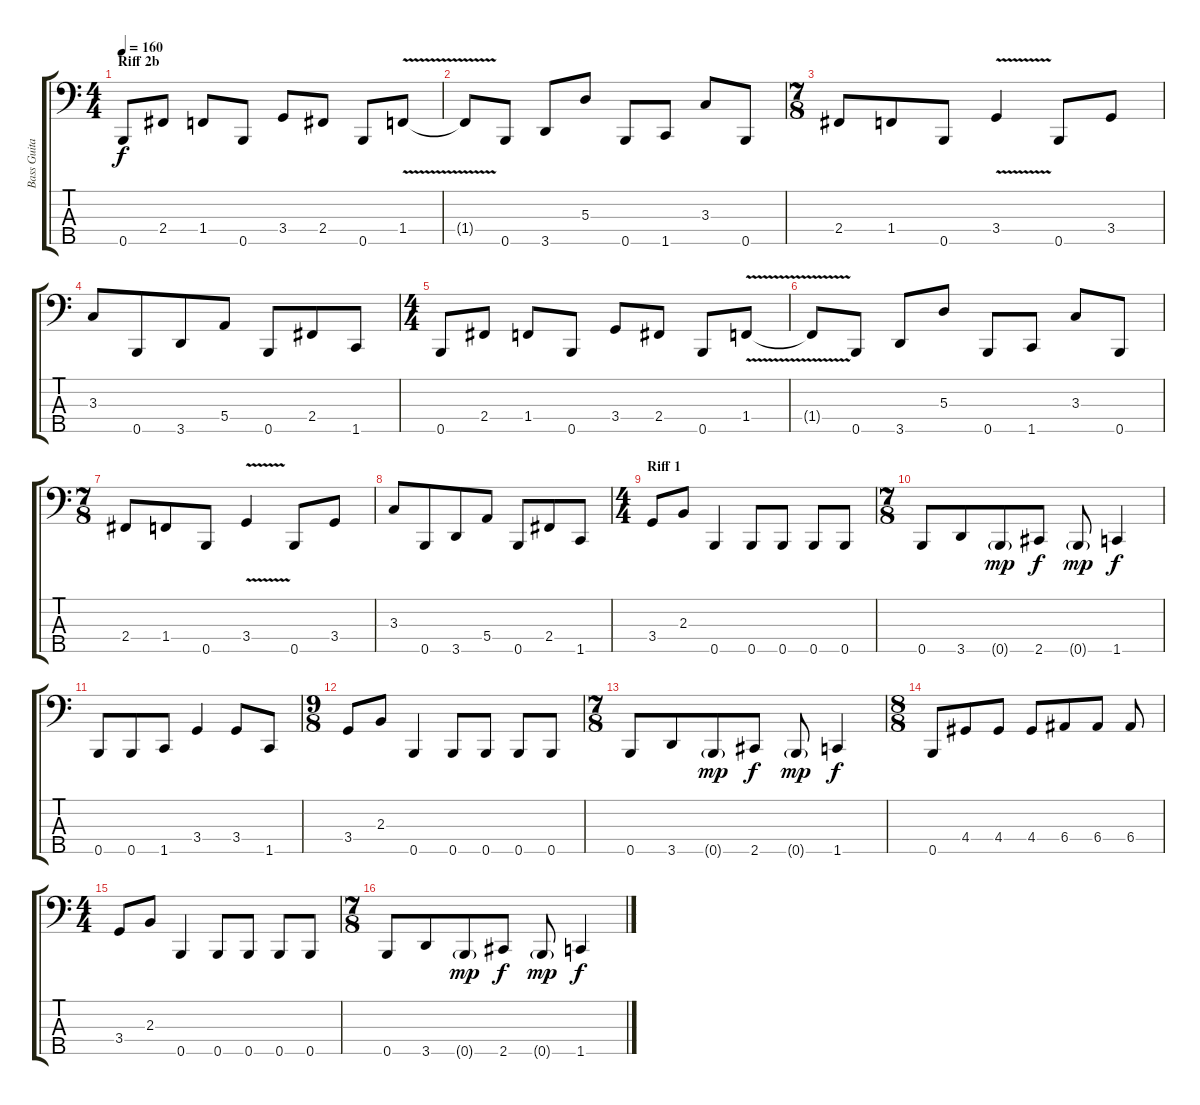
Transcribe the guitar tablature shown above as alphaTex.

\track ("Bass Guitar" "Bass Guita") {instrument electricbasspick}
\staff {score tabs}
\tuning (G2 D2 A1 E1 B0) {hide}
\ts (4 4)
\section ("" "Riff 2b")
\tempo 160
\clef f4
\ks c
0.5.8{dy f} 2.4.8 1.4.8 0.5.8 3.4.8 2.4.8 0.5.8 1.4{v}.8 |
1.4{t}.8 0.5.8 3.5.8 5.3.8 0.5.8 1.5.8 3.3.8 0.5.8 |
\ts (7 8)
2.4.8 1.4.8 0.5.8 3.4{v}.4 0.5.8 3.4.8 |
3.3.8 0.5.8 3.5.8 5.4.8 0.5.8 2.4.8 1.5.8 |
\ts (4 4)
0.5.8 2.4.8 1.4.8 0.5.8 3.4.8 2.4.8 0.5.8 1.4{v}.8 |
1.4{t}.8 0.5.8 3.5.8 5.3.8 0.5.8 1.5.8 3.3.8 0.5.8 |
\ts (7 8)
2.4.8 1.4.8 0.5.8 3.4{v}.4 0.5.8 3.4.8 |
3.3.8 0.5.8 3.5.8 5.4.8 0.5.8 2.4.8 1.5.8 |
\ts (4 4)
\section ("" "Riff 1")
3.4.8 2.3.8 0.5.4 0.5.8 0.5.8 0.5.8 0.5.8 |
\ts (7 8)
0.5.8 3.5.8 0.5{g}.8{dy mp} 2.5.8{dy f} 0.5{g}.8{dy mp} 1.5.4{dy f} |
0.5.8 0.5.8 1.5.8 3.4.4 3.4.8 1.5.8 |
\ts (9 8)
3.4.8 2.3.8 0.5.4 0.5.8 0.5.8 0.5.8 0.5.8 |
\ts (7 8)
0.5.8 3.5.8 0.5{g}.8{dy mp} 2.5.8{dy f} 0.5{g}.8{dy mp} 1.5.4{dy f} |
\ts (8 8)
0.5.8 4.4.8 4.4.8 4.4.8 6.4.8 6.4.8 6.4.8 |
\ts (4 4)
3.4.8 2.3.8 0.5.4 0.5.8 0.5.8 0.5.8 0.5.8 |
\ts (7 8)
0.5.8 3.5.8 0.5{g}.8{dy mp} 2.5.8{dy f} 0.5{g}.8{dy mp} 1.5.4{dy f}
